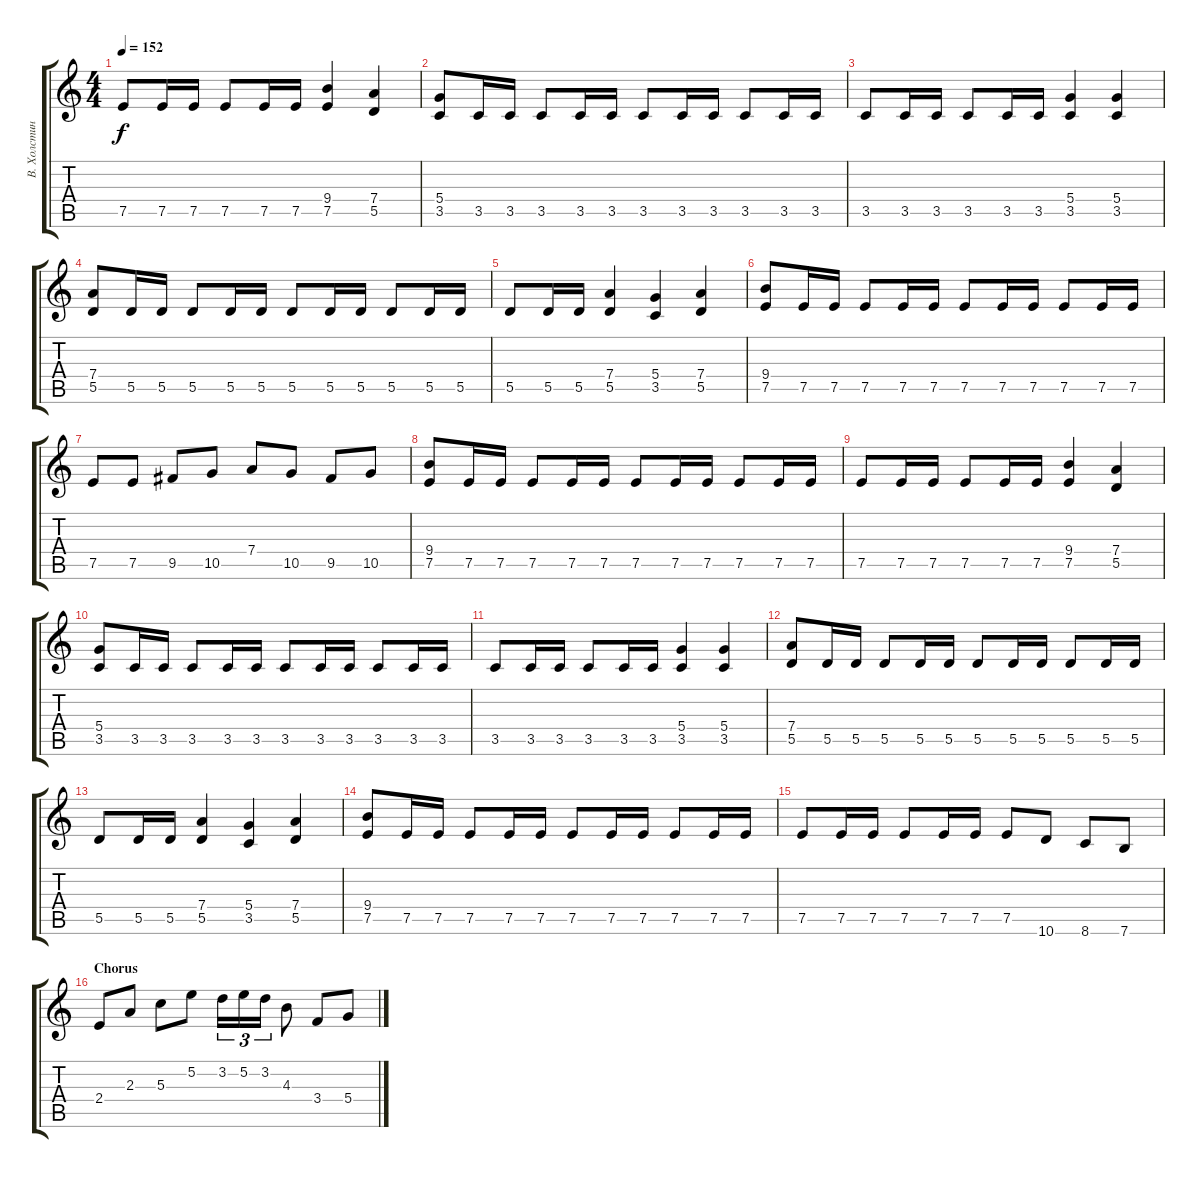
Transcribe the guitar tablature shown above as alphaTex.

\track ("В. Холстинин" "В. Холстин") {instrument overdrivenguitar}
\staff {score tabs}
\tuning (E4 B3 G3 D3 A2 E2) {hide}
\ts (4 4)
\tempo 152
\clef g2
\ks c
7.5.8{dy f} 7.5.16 7.5.16 7.5.8 7.5.16 7.5.16 (9.4 7.5).4 (7.4 5.5).4 |
(5.4 3.5).8 3.5.16 3.5.16 3.5.8 3.5.16 3.5.16 3.5.8 3.5.16 3.5.16 3.5.8 3.5.16 3.5.16 |
3.5.8 3.5.16 3.5.16 3.5.8 3.5.16 3.5.16 (5.4 3.5).4 (5.4 3.5).4 |
(7.4 5.5).8 5.5.16 5.5.16 5.5.8 5.5.16 5.5.16 5.5.8 5.5.16 5.5.16 5.5.8 5.5.16 5.5.16 |
5.5.8 5.5.16 5.5.16 (7.4 5.5).4 (5.4 3.5).4 (7.4 5.5).4 |
(9.4 7.5).8 7.5.16 7.5.16 7.5.8 7.5.16 7.5.16 7.5.8 7.5.16 7.5.16 7.5.8 7.5.16 7.5.16 |
7.5.8 7.5.8 9.5.8 10.5.8 7.4.8 10.5.8 9.5.8 10.5.8 |
(9.4 7.5).8 7.5.16 7.5.16 7.5.8 7.5.16 7.5.16 7.5.8 7.5.16 7.5.16 7.5.8 7.5.16 7.5.16 |
7.5.8 7.5.16 7.5.16 7.5.8 7.5.16 7.5.16 (9.4 7.5).4 (7.4 5.5).4 |
(5.4 3.5).8 3.5.16 3.5.16 3.5.8 3.5.16 3.5.16 3.5.8 3.5.16 3.5.16 3.5.8 3.5.16 3.5.16 |
3.5.8 3.5.16 3.5.16 3.5.8 3.5.16 3.5.16 (5.4 3.5).4 (5.4 3.5).4 |
(7.4 5.5).8 5.5.16 5.5.16 5.5.8 5.5.16 5.5.16 5.5.8 5.5.16 5.5.16 5.5.8 5.5.16 5.5.16 |
5.5.8 5.5.16 5.5.16 (7.4 5.5).4 (5.4 3.5).4 (7.4 5.5).4 |
(9.4 7.5).8 7.5.16 7.5.16 7.5.8 7.5.16 7.5.16 7.5.8 7.5.16 7.5.16 7.5.8 7.5.16 7.5.16 |
7.5.8 7.5.16 7.5.16 7.5.8 7.5.16 7.5.16 7.5.8 10.6.8 8.6.8 7.6.8 |
\section ("" "Chorus")
2.4.8 2.3.8 5.3.8 5.2.8 3.2.16{tu (3 2)} 5.2.16{tu (3 2)} 3.2.16{tu (3 2)} 4.3.8 3.4.8 5.4.8
